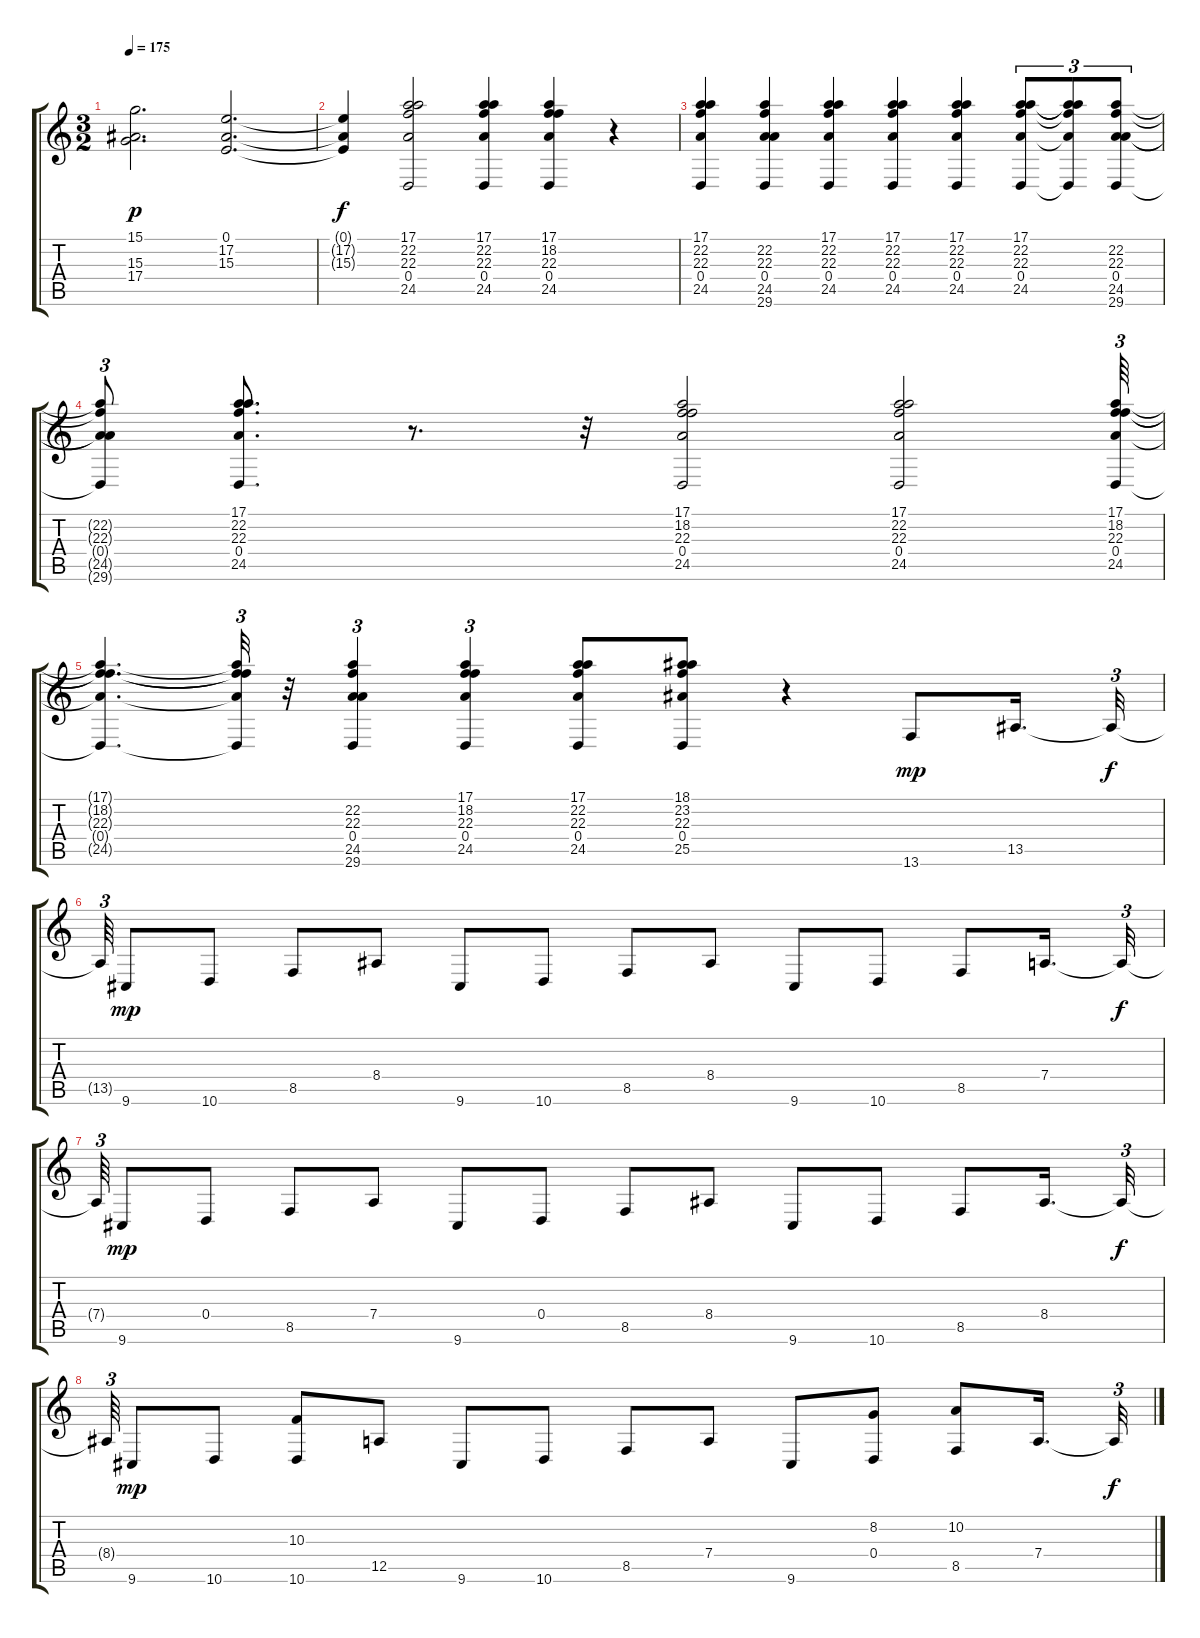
\track "" {instrument stringensemble2}
\staff {score tabs}
\tuning (E4 B3 G3 D3 A2 E2) {hide}
\ts (3 2)
\tempo 175
\clef g2
\ks c
(15.1 15.3 17.4).2{d dy p} (0.1 17.2 15.3).2{d} |
(0.1{t} 17.2{t} 15.3{t}).4{dy f} (17.1 22.2 22.3 0.4 24.5).2 (17.1 22.2 22.3 0.4 24.5).4 (17.1 18.2 22.3 0.4 24.5).4 r.4 |
(17.1 22.2 22.3 0.4 24.5).4 (22.2 22.3 0.4 24.5 29.6).4 (17.1 22.2 22.3 0.4 24.5).4 (17.1 22.2 22.3 0.4 24.5).4 (17.1 22.2 22.3 0.4 24.5).4 (17.1 22.2 22.3 0.4 24.5).8{tu (3 2)} (17.1{t} 22.2{t} 22.3{t} 0.4{t} 24.5{t}).8{tu (3 2)} (22.2 22.3 0.4 24.5 29.6).8{tu (3 2)} |
(22.2{t} 22.3{t} 0.4{t} 24.5{t} 29.6{t}).8{tu (3 2)} (17.1 22.2 22.3 0.4 24.5).8{d} r.8{d} r.32 (17.1 18.2 22.3 0.4 24.5).2 (17.1 22.2 22.3 0.4 24.5).2 (17.1 18.2 22.3 0.4 24.5).64{tu (3 2)} |
(17.1{t} 18.2{t} 22.3{t} 0.4{t} 24.5{t}).4{d} (17.1{t} 18.2{t} 22.3{t} 0.4{t} 24.5{t}).32{tu (3 2)} r.32 (22.2 22.3 0.4 24.5 29.6).4{tu (3 2)} (17.1 18.2 22.3 0.4 24.5).4{tu (3 2)} (17.1 22.2 22.3 0.4 24.5).8 (18.1 23.2 22.3 0.4 25.5).8 r.4 13.6.8{dy mp} 13.5.16{d} 13.5{t}.32{tu (3 2) dy f} |
13.5{t}.64{tu (3 2)} 9.6.8{dy mp} 10.6.8 8.5.8 8.4.8 9.6.8 10.6.8 8.5.8 8.4.8 9.6.8 10.6.8 8.5.8 7.4.16{d} 7.4{t}.32{tu (3 2) dy f} |
7.4{t}.64{tu (3 2)} 9.6.8{dy mp} 0.4.8 8.5.8 7.4.8 9.6.8 0.4.8 8.5.8 8.4.8 9.6.8 10.6.8 8.5.8 8.4.16{d} 8.4{t}.32{tu (3 2) dy f} |
8.4{t}.64{tu (3 2)} 9.6.8{dy mp} 10.6.8 (10.3 10.6).8 12.5.8 9.6.8 10.6.8 8.5.8 7.4.8 9.6.8 (8.2 0.4).8 (10.2 8.5).8 7.4.16{d} 7.4{t}.32{tu (3 2) dy f}
